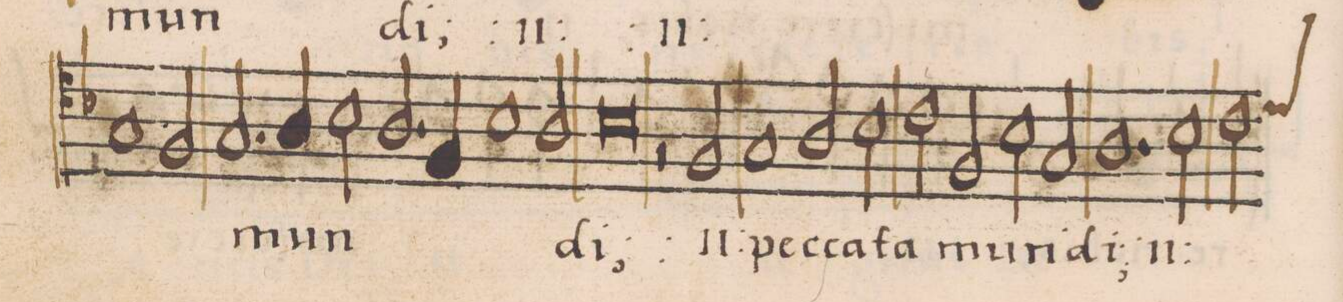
**kern	**text
*I"TENOR	*
*clefC4	*
*k[b-]	*
*met(C|)	*
*M2/1	*
1G/	-ca-
=107-	=107-
2F/	-ta
*	*Xij
2.G/	mun-
4A/	.
=108-	=108-
2B-\	.
2.A/	.
4F/	.
1B-\	.
=109-	=109-
2A/	.
0B-\	-di;
=110-	=110-
2r	.
2F/	pec-
=111-	=111-
1G/	.
2A/	-ca-
2B-\	.
=112-	=112-
2c\	-ta
2F/	mun-
2B-\	.
2G/	.
=113-	=113-
1.A\	-di;
*	*ij
2B-\	pec-
=114-	=114-
*custos:d	*
2c\	.
*-	*-
